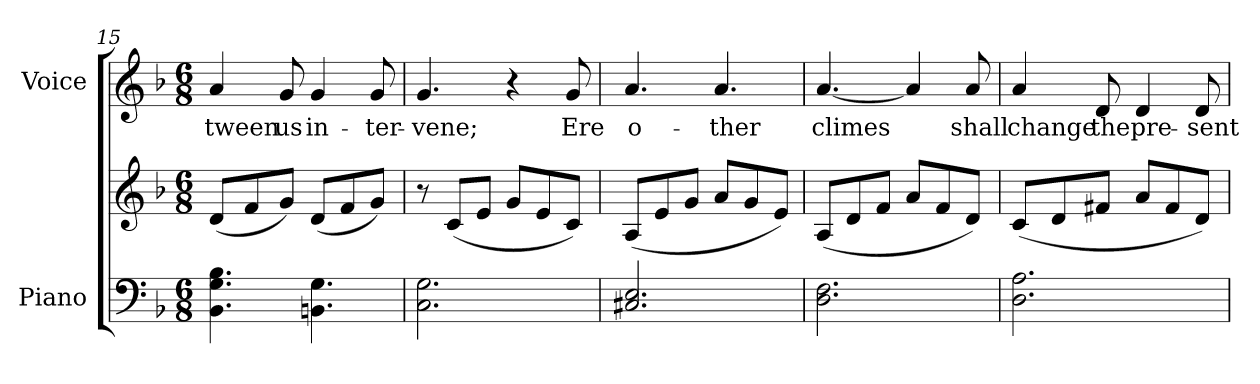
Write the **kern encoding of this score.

**kern	**kern	**kern	**text
*part2	*part2	*part1	*part1
*staff3	*staff2	*staff1	*staff1
*I"Piano	*	*I"Voice	*
*I'Pno	*	*	*
*clefF4	*clefG2	*clefG2	*
*k[b-]	*k[b-]	*k[b-]	*
*M6/8	*M6/8	*M6/8	*
=15	=15	=15	=15
4.BB-\ 4.G\ 4.B-\	(8d/L	4a/	-tween
.	8f/	.	.
.	8g/J)	8g/	us
4.BBn\ 4.G\	(8d/L	4g/	in-
.	8f/	.	.
.	8g/J)	8g/	-ter-
=16	=16	=16	=16
2.C\ 2.G\	8r	4.g/	-vene;
.	(8c/L	.	.
.	8e/J	.	.
.	8g/L	4r	.
.	8e/	.	.
.	8c/J)	8g/	Ere
=17	=17	=17	=17
2.C#X/ 2.E/	(8A/L	4.a/	o-
.	8e/	.	.
.	8g/J	.	.
.	8a/L	4.a/	-ther
.	8g/	.	.
.	8e/J)	.	.
=18	=18	=18	=18
2.D\ 2.F\	(8A/L	[4.a/	climes
.	8d/	.	.
.	8f/J	.	.
.	8a/L	4a/]	.
.	8f/	.	.
.	8d/J)	8a/	shall
=19	=19	=19	=19
2.D\ 2.A\	(8c/L	4a/	change
.	8d/	.	.
.	8f#X/J	8d/	the
.	8a/L	4d/	pre-
.	8f#/	.	.
.	8d/J)	8d/	-sent
=	=	=	=
*-	*-	*-	*-
